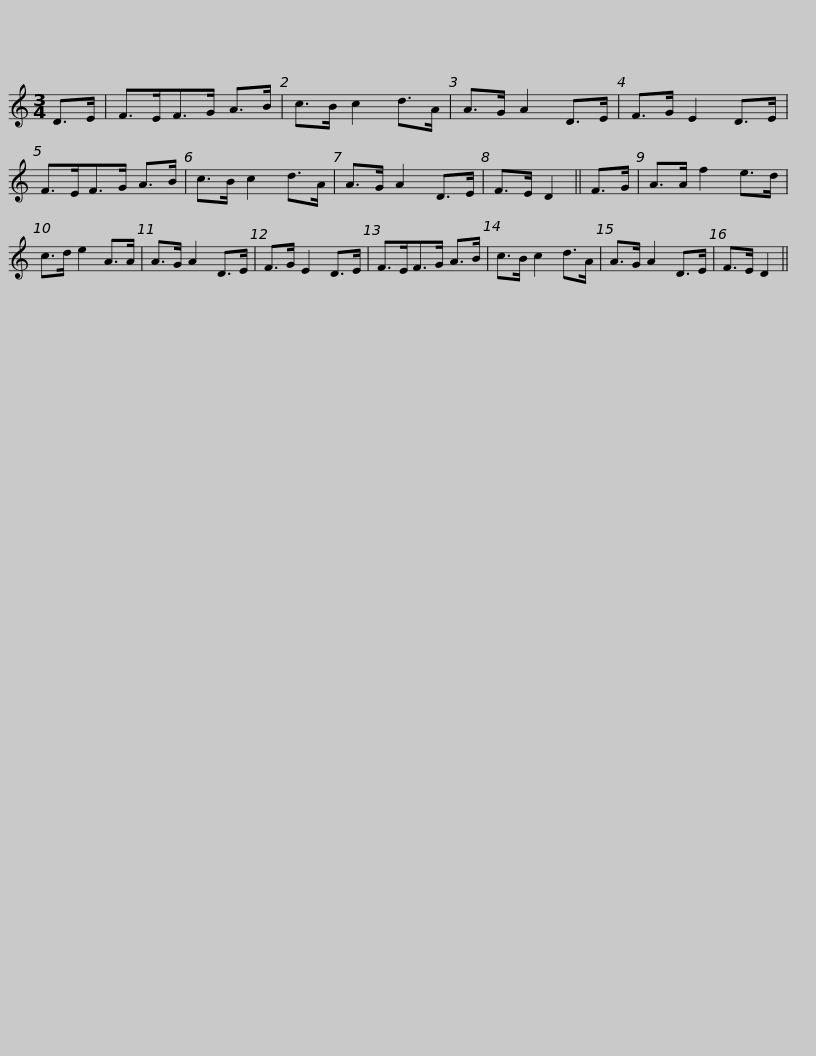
X:1
L:1/8
M:3/4
I:linebreak $
K:C
V:1 treble
V:1
 D>E | F>EF>G A>B | c>B c2 d>A | A>G A2 D>E | F>G E2 D>E | %5
 F>EF>G A>B | c>B c2 d>A |$ A>G A2 D>E | F>E D2 || F>G | %10
 A>A f2 e>d | c>d e2 A>A | A>G A2 D>E | F>G E2 D>E | F>EF>G A>B |$ %15
 c>B c2 d>A | A>G A2 D>E | F>E D2 || %18
